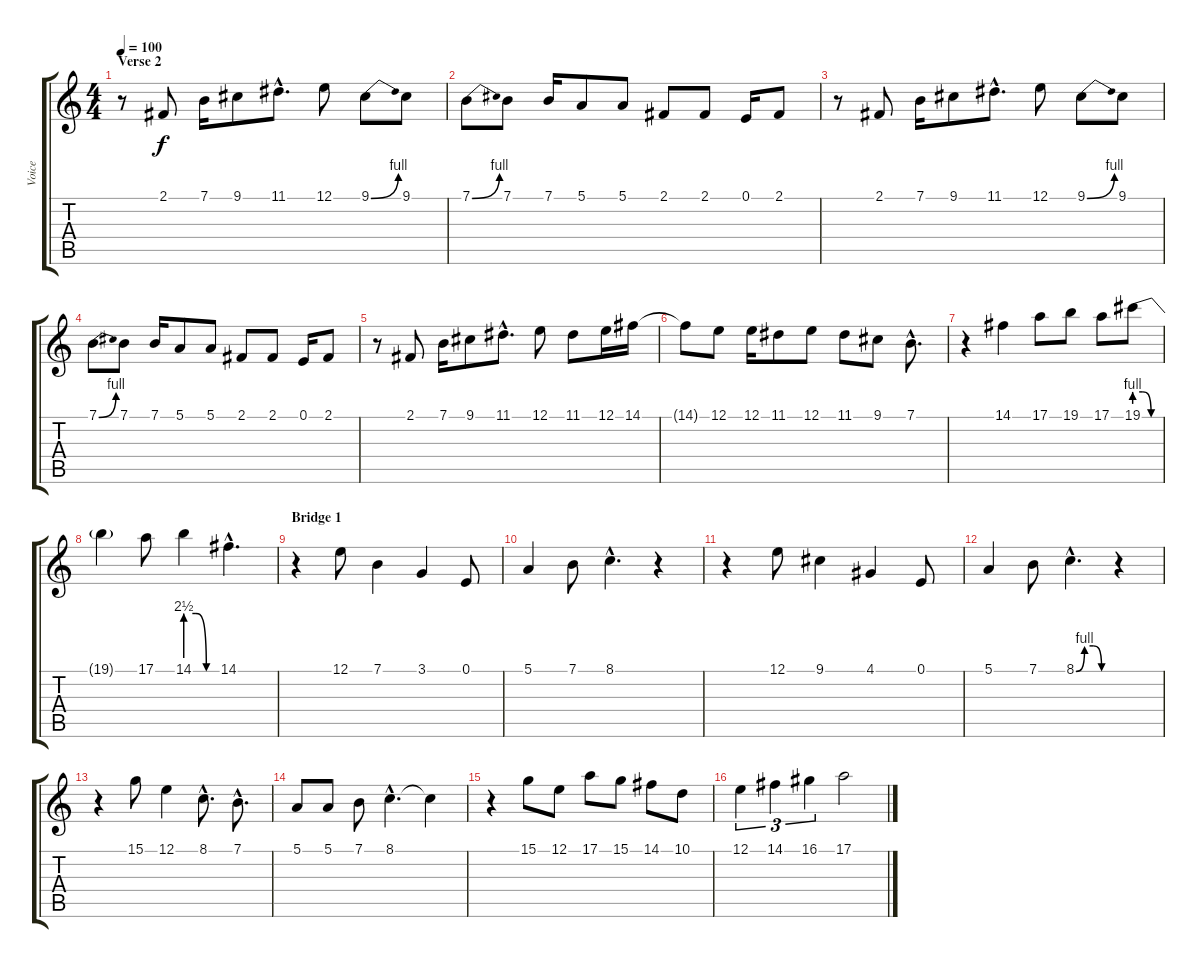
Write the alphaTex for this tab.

\track ("Voice" "Voice") {instrument piccolo}
\staff {score tabs}
\tuning (E4 B3 G3 D3 A2 E2) {hide}
\ts (4 4)
\section ("" "Verse 2")
\tempo 100
\clef g2
\ks c
r.8{dy f} 2.1.8 7.1.16 9.1.8 11.1{hac}.8{d} 12.1.8 9.1{be (bend 0 0 60 4)}.8 9.1.8 |
7.1{be (bend 0 0 60 4)}.8 7.1.8 7.1.16 5.1.8 5.1.8 2.1.8 2.1.8 0.1.16 2.1.8 |
r.8 2.1.8 7.1.16 9.1.8 11.1{hac}.8{d} 12.1.8 9.1{be (bend 0 0 60 4)}.8 9.1.8 |
7.1{be (bend 0 0 60 4)}.8 7.1.8 7.1.16 5.1.8 5.1.8 2.1.8 2.1.8 0.1.16 2.1.8 |
r.8 2.1.8 7.1.16 9.1.8 11.1{hac}.8{d} 12.1.8 11.1.8 12.1.16 14.1.16 |
14.1{t}.8 12.1.8 12.1.16 11.1.8 12.1.8 11.1.8 9.1.8 7.1{hac}.8{d} |
r.4 14.1.4 17.1.8 19.1.8 17.1.8 19.1{be (custom 0 4 20 4 40 0 60 0)}.8 |
19.1{t}.4 17.1.8 14.1{be (custom 0 10 20 10 40 0 60 0)}.4 14.1{hac}.4{d} |
\section ("" "Bridge 1")
r.4 12.1.8 7.1.4 3.1.4 0.1.8 |
5.1.4 7.1.8 8.1{hac}.4{d} r.4 |
r.4 12.1.8 9.1.4 4.1.4 0.1.8 |
5.1.4 7.1.8 8.1{be (custom 0 0 15 4 30 4 45 0 60 0) hac}.4{d} r.4 |
r.4 15.1.8 12.1.4 8.1{hac}.8{d} 7.1{hac}.8{d} |
5.1.8 5.1.8 7.1.8 8.1{hac}.4{d} 8.1{t}.4 |
r.4 15.1.8 12.1.8 17.1.8 15.1.8 14.1.8 10.1.8 |
12.1.4{tu (3 2)} 14.1.4{tu (3 2)} 16.1.4{tu (3 2)} 17.1.2
